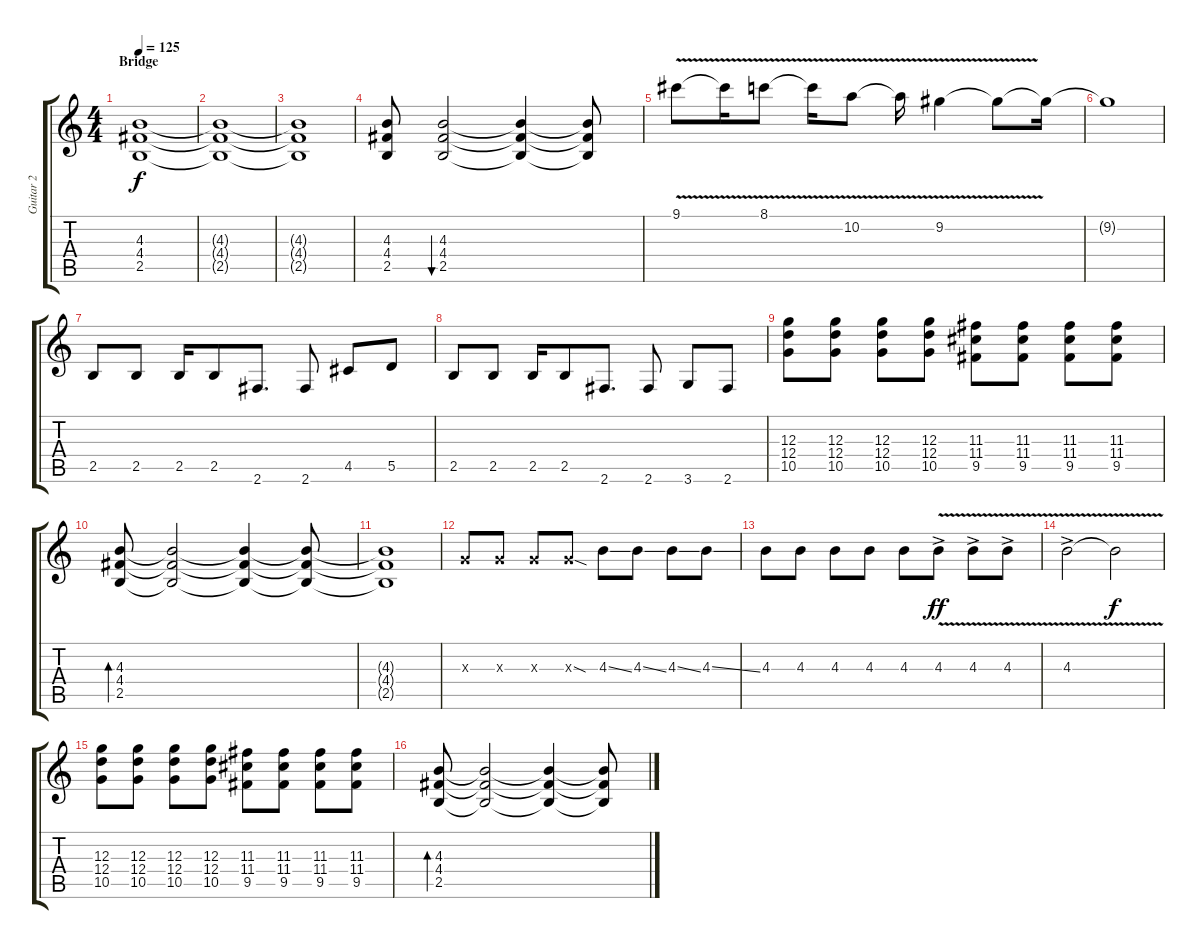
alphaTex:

\track ("Guitar 2" "Guitar 2") {instrument overdrivenguitar}
\staff {score tabs}
\tuning (E4 B3 G3 D3 A2 E2) {hide}
\ts (4 4)
\section ("" "Bridge")
\tempo 125
\clef g2
\ks c
(4.3 4.4 2.5).1{dy f} |
(4.3{t} 4.4{t} 2.5{t}).1 |
(4.3{t} 4.4{t} 2.5{t}).1 |
(4.3 4.4 2.5).8 (4.3 4.4 2.5).2{bu 30} (4.3{t} 4.4{t} 2.5{t}).4 (4.3{t} 4.4{t} 2.5{t}).8 |
9.1{v}.8 9.1{t}.16 8.1{v}.8 8.1{t}.16 10.2{v}.8 10.2{t}.16 9.2{v}.4 9.2{t}.8 9.2{t}.16 |
9.2{t}.1 |
2.5.8{instrument electricguitarmuted} 2.5.8 2.5.16 2.5.8 2.6.8{d} 2.6.8 4.5.8 5.5.8 |
2.5.8 2.5.8 2.5.16 2.5.8 2.6.8{d} 2.6.8 3.6.8 2.6.8 |
(12.3 12.4 10.5).8{instrument overdrivenguitar} (12.3 12.4 10.5).8 (12.3 12.4 10.5).8 (12.3 12.4 10.5).8 (11.3 11.4 9.5).8 (11.3 11.4 9.5).8 (11.3 11.4 9.5).8 (11.3 11.4 9.5).8 |
(4.3 4.4 2.5).8{bd 60} (4.3{t} 4.4{t} 2.5{t}).2 (4.3{t} 4.4{t} 2.5{t}).4 (4.3{t} 4.4{t} 2.5{t}).8 |
(4.3{t} 4.4{t} 2.5{t}).1 |
0.3{x}.8 0.3{x}.8 0.3{x}.8 0.3{sod x}.8 4.3{ss}.8 4.3{ss}.8 4.3{ss}.8 4.3{ss}.8 |
4.3.8 4.3.8 4.3.8 4.3.8 4.3.8 4.3{v ac}.8{dy ff} 4.3{v ac}.8 4.3{v ac}.8 |
4.3{v ac}.2 4.3{t}.2{dy f} |
(12.3 12.4 10.5).8{instrument overdrivenguitar} (12.3 12.4 10.5).8 (12.3 12.4 10.5).8 (12.3 12.4 10.5).8 (11.3 11.4 9.5).8 (11.3 11.4 9.5).8 (11.3 11.4 9.5).8 (11.3 11.4 9.5).8 |
(4.3 4.4 2.5).8{bd 60} (4.3{t} 4.4{t} 2.5{t}).2 (4.3{t} 4.4{t} 2.5{t}).4 (4.3{t} 4.4{t} 2.5{t}).8
